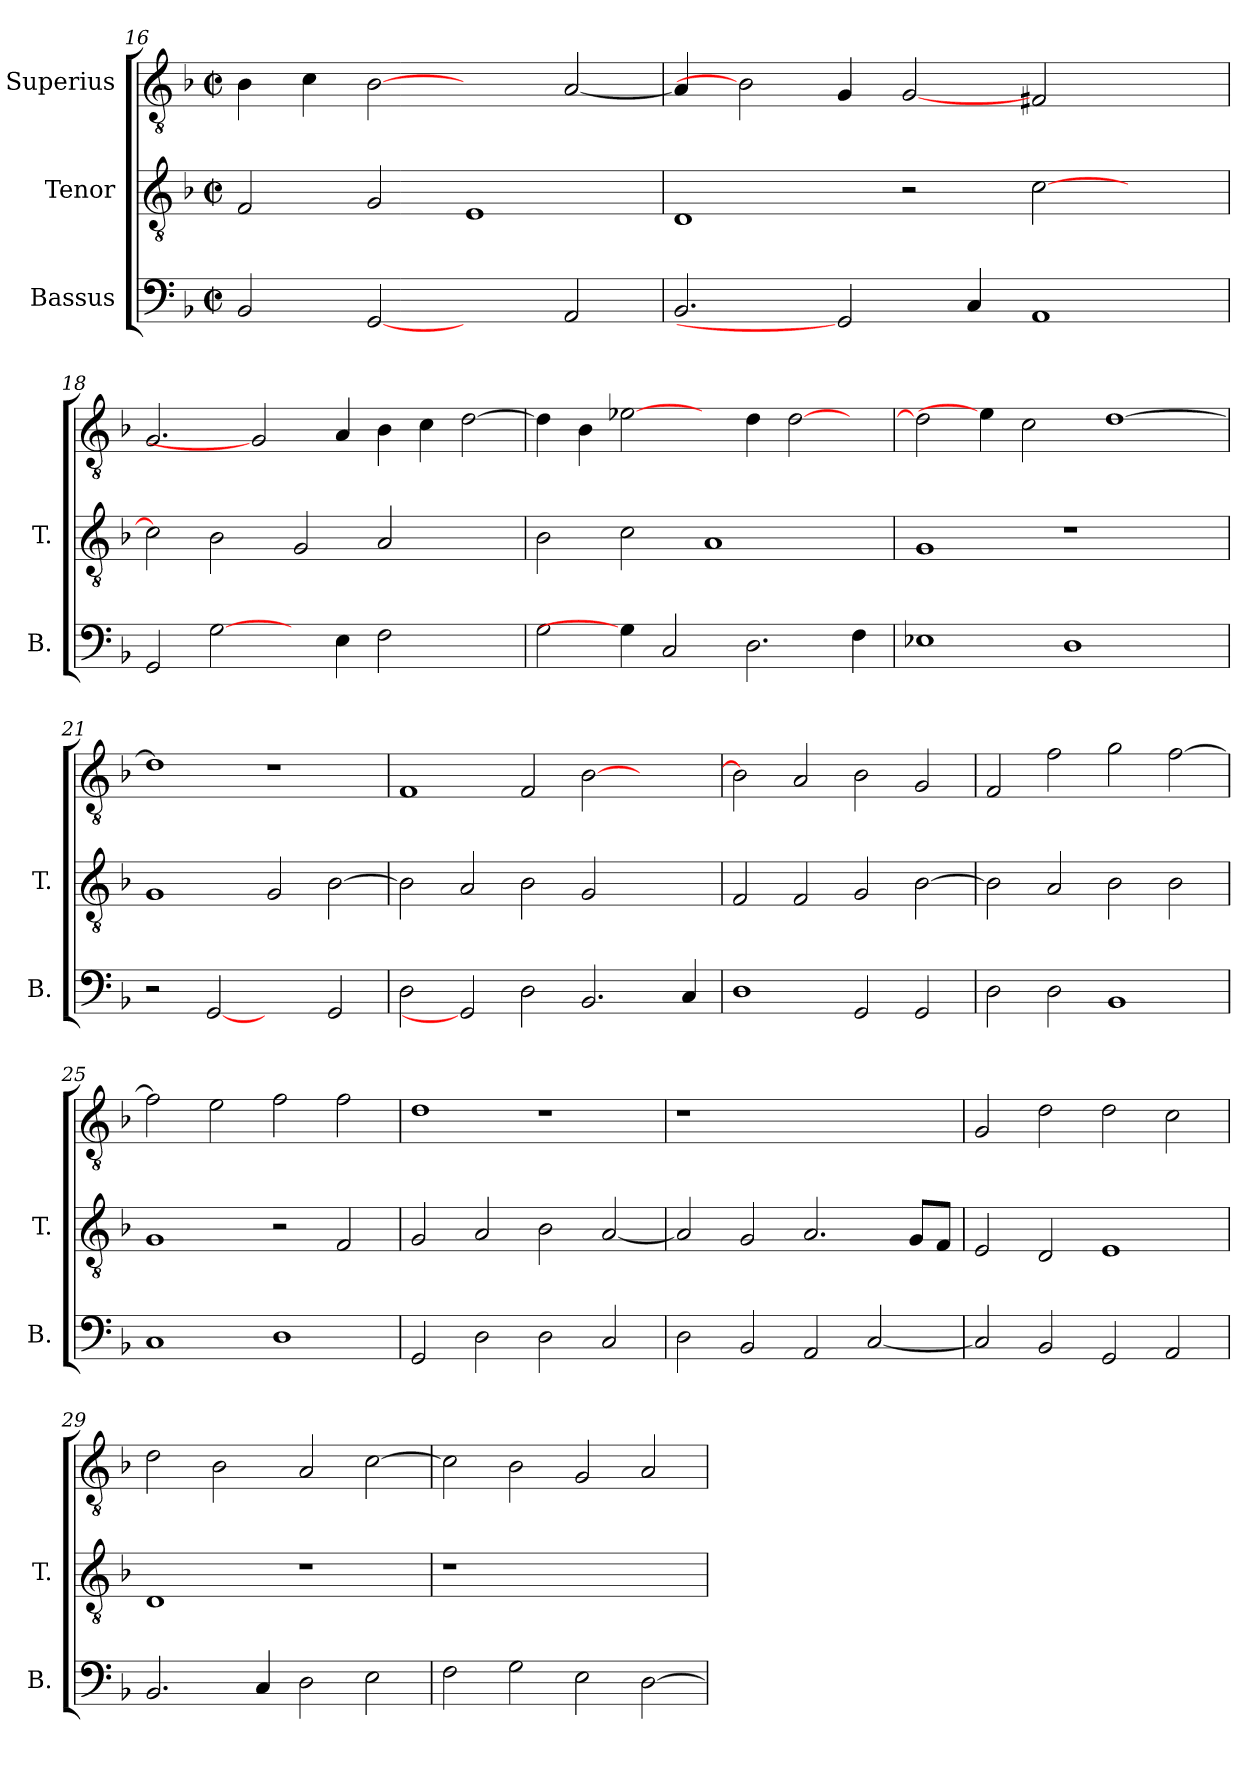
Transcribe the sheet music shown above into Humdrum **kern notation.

**kern	**kern	**kern
*part3	*part2	*part1
*staff3	*staff2	*staff1
*I"Bassus	*I"Tenor	*I"Superius
*I'B.	*I'T.	*
*clefF4	*clefGv2	*clefGv2
*	*ITrd7c12	*ITrd7c12
*k[b-]	*k[b-]	*k[b-]
*F:	*F:	*F:
*M2/2	*M2/2	*M2/2
*met(c|)	*met(c|)	*met(c|)
=16	=16	=16
2BB-i/	2FFi/	4BB-i\
.	.	4Ci\
[2GGi	2GGi/	[2BB-i
2ryy	1EEi	2ryy
2AAi/	.	[<2AAi/
=17	=17	=17
2.BB-i/	1DDi	4AAi/]
.	.	2BB-i]
2GGi]	.	4GGi/
.	2r	[2GGi
4Ci/	.	.
1AAi	[>2Ci\	2FF#Xi/
.	2ryy	2ryy
=18	=18	=18
2GGi/	2Ci\]	2.GGi/
[2Gi\	2BB-i\	.
.	.	2GGi]
4ryy	2GGi/	.
4Ei\	.	4AAi/
2Fi\	2AAi/	4BB-i\
.	.	4Ci\
2ryy	2ryy	[>2Di\
=19	=19	=19
2Gi\	2BB-i\	4Di\]
.	.	4BB-i\
4Gi\]	2Ci\	[2E-Xi\
2Ci/	.	.
.	1AAi	4ryy
2.Di\	.	4Di\
.	.	[>2Di\
4Fi\	4ryy	4ryy
!!LO:LB:g=z
=20	=20	=20
1E-Xi	1GGi	2Di\]
.	.	4E-i\]
.	.	2Ci\
1Di	1r	.
.	.	[>1Di
4ryy	4ryy	.
=21	=21	=21
2r	1GGi	1Di]
[2GGi	.	.
2ryy	2GGi/	1r
2GGi/	[>2BB-i\	.
=22	=22	=22
2Di\	2BB-i\]	1FFi
2GGi]	2AAi/	.
2Di\	2BB-i\	2FFi/
2.BB-i/	2GGi/	[>2BB-i\
.	2ryy	2ryy
4Ci/	.	.
=23	=23	=23
1Di	2FFi/	2BB-i\]
.	2FFi/	2AAi/
2GGi/	2GGi/	2BB-i\
2GGi/	[>2BB-i\	2GGi/
=24	=24	=24
2Di\	2BB-i\]	2FFi/
2Di\	2AAi/	2Fi\
1BB-i	2BB-i\	2Gi\
.	2BB-i\	[>2Fi\
!!LO:LB:g=z
=25	=25	=25
1Ci	1GGi	2Fi\]
.	.	2Ei\
1Di	2r	2Fi\
.	2FFi/	2Fi\
=26	=26	=26
2GGi/	2GGi/	1Di
2Di\	2AAi/	.
2Di\	2BB-i\	1r
2Ci/	[<2AAi/	.
=27	=27	=27
!	!	!LO:N:vis=1
2Di\	2AAi/]	1r
2BB-i/	2GGi/	.
2AAi/	2.AAi/	1ryy
[<2Ci/	.	.
.	8GGi/L	.
.	8FFi/J	.
=28	=28	=28
2Ci/]	2EEi/	2GGi/
2BB-i/	2DDi/	2Di\
2GGi/	1EEi	2Di\
2AAi/	.	2Ci\
=29	=29	=29
2.BB-i/	1DDi	2Di\
.	.	2BB-i\
4Ci/	.	.
2Di\	1r	2AAi/
2Ei\	.	[>2Ci\
!!LO:PB:g=z
=30	=30	=30
!	!LO:N:vis=1	!
2Fi\	1r	2Ci\]
2Gi\	.	2BB-i\
2Ei\	1ryy	2GGi/
[>2Di\	.	2AAi/
=	=	=
*-	*-	*-
